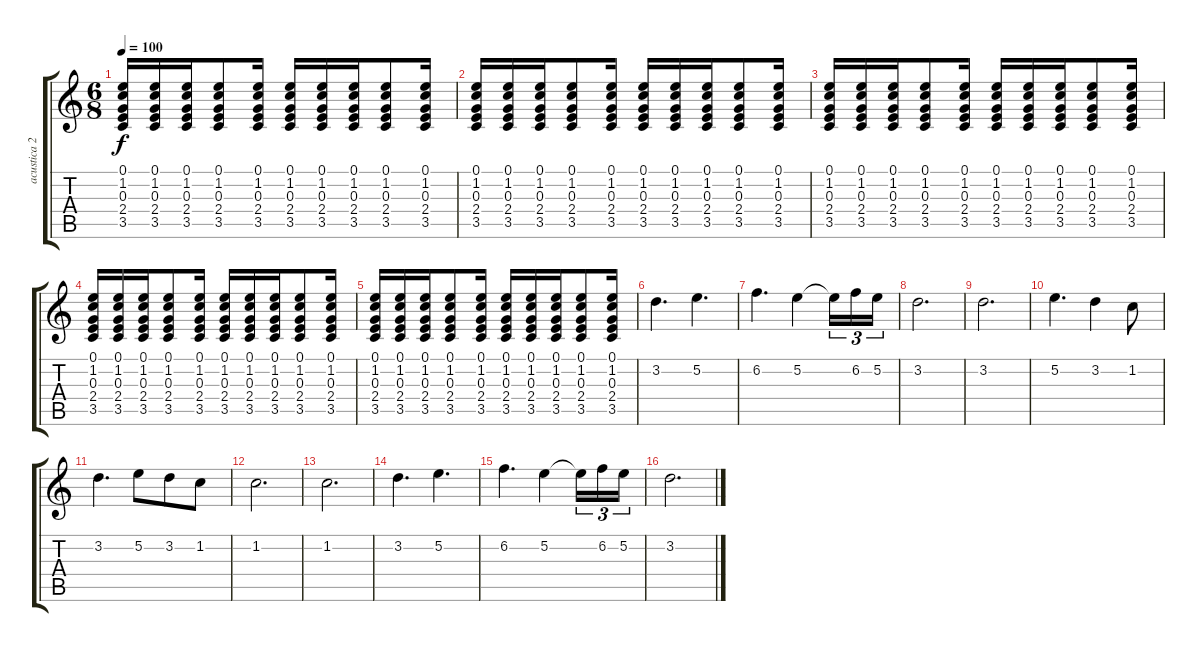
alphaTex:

\track ("acustica 2" "acustica 2") {instrument acousticguitarnylon}
\staff {score tabs}
\tuning (E4 B3 G3 D3 A2 E2) {hide}
\ts (6 8)
\tempo 100
\clef g2
\ks c
(0.1 1.2 0.3 2.4 3.5).16{dy f} (0.1 1.2 0.3 2.4 3.5).16 (0.1 1.2 0.3 2.4 3.5).16 (0.1 1.2 0.3 2.4 3.5).8 (0.1 1.2 0.3 2.4 3.5).16 (0.1 1.2 0.3 2.4 3.5).16 (0.1 1.2 0.3 2.4 3.5).16 (0.1 1.2 0.3 2.4 3.5).16 (0.1 1.2 0.3 2.4 3.5).8 (0.1 1.2 0.3 2.4 3.5).16 |
(0.1 1.2 0.3 2.4 3.5).16 (0.1 1.2 0.3 2.4 3.5).16 (0.1 1.2 0.3 2.4 3.5).16 (0.1 1.2 0.3 2.4 3.5).8 (0.1 1.2 0.3 2.4 3.5).16 (0.1 1.2 0.3 2.4 3.5).16 (0.1 1.2 0.3 2.4 3.5).16 (0.1 1.2 0.3 2.4 3.5).16 (0.1 1.2 0.3 2.4 3.5).8 (0.1 1.2 0.3 2.4 3.5).16 |
(0.1 1.2 0.3 2.4 3.5).16 (0.1 1.2 0.3 2.4 3.5).16 (0.1 1.2 0.3 2.4 3.5).16 (0.1 1.2 0.3 2.4 3.5).8 (0.1 1.2 0.3 2.4 3.5).16 (0.1 1.2 0.3 2.4 3.5).16 (0.1 1.2 0.3 2.4 3.5).16 (0.1 1.2 0.3 2.4 3.5).16 (0.1 1.2 0.3 2.4 3.5).8 (0.1 1.2 0.3 2.4 3.5).16 |
(0.1 1.2 0.3 2.4 3.5).16 (0.1 1.2 0.3 2.4 3.5).16 (0.1 1.2 0.3 2.4 3.5).16 (0.1 1.2 0.3 2.4 3.5).8 (0.1 1.2 0.3 2.4 3.5).16 (0.1 1.2 0.3 2.4 3.5).16 (0.1 1.2 0.3 2.4 3.5).16 (0.1 1.2 0.3 2.4 3.5).16 (0.1 1.2 0.3 2.4 3.5).8 (0.1 1.2 0.3 2.4 3.5).16 |
(0.1 1.2 0.3 2.4 3.5).16 (0.1 1.2 0.3 2.4 3.5).16 (0.1 1.2 0.3 2.4 3.5).16 (0.1 1.2 0.3 2.4 3.5).8 (0.1 1.2 0.3 2.4 3.5).16 (0.1 1.2 0.3 2.4 3.5).16 (0.1 1.2 0.3 2.4 3.5).16 (0.1 1.2 0.3 2.4 3.5).16 (0.1 1.2 0.3 2.4 3.5).8 (0.1 1.2 0.3 2.4 3.5).16 |
3.2.4{d volume 10} 5.2.4{d} |
6.2.4{d} 5.2.4 5.2{t}.16{tu (3 2)} 6.2.16{tu (3 2)} 5.2.16{tu (3 2)} |
3.2.2{d} |
3.2.2{d} |
5.2.4{d} 3.2.4 1.2.8 |
3.2.4{d} 5.2.8 3.2.8 1.2.8 |
1.2.2{d} |
1.2.2{d} |
3.2.4{d} 5.2.4{d} |
6.2.4{d} 5.2.4 5.2{t}.16{tu (3 2)} 6.2.16{tu (3 2)} 5.2.16{tu (3 2)} |
3.2.2{d}
